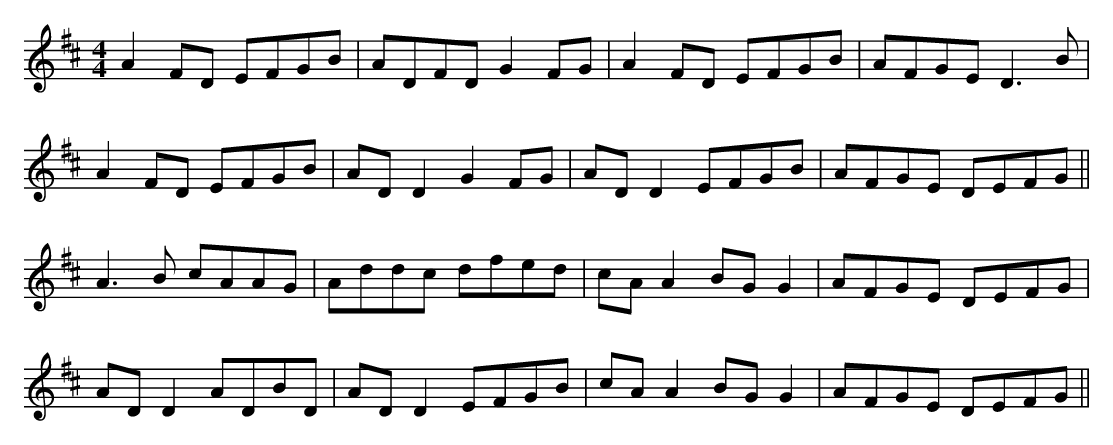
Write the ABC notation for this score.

X:1
M:4/4
K:D
A2 FD EFGB|ADFD G2FG|A2 FD EFGB|AFGE D3B|
A2 FD EFGB|AD D2 G2FG|AD D2 EFGB|AFGE DEFG||
A3B cAAG|Addc dfed|cA A2 BG G2|AFGE DEFG|
AD D2 ADBD|AD D2 EFGB|cA A2 BG G2|AFGE DEFG||
